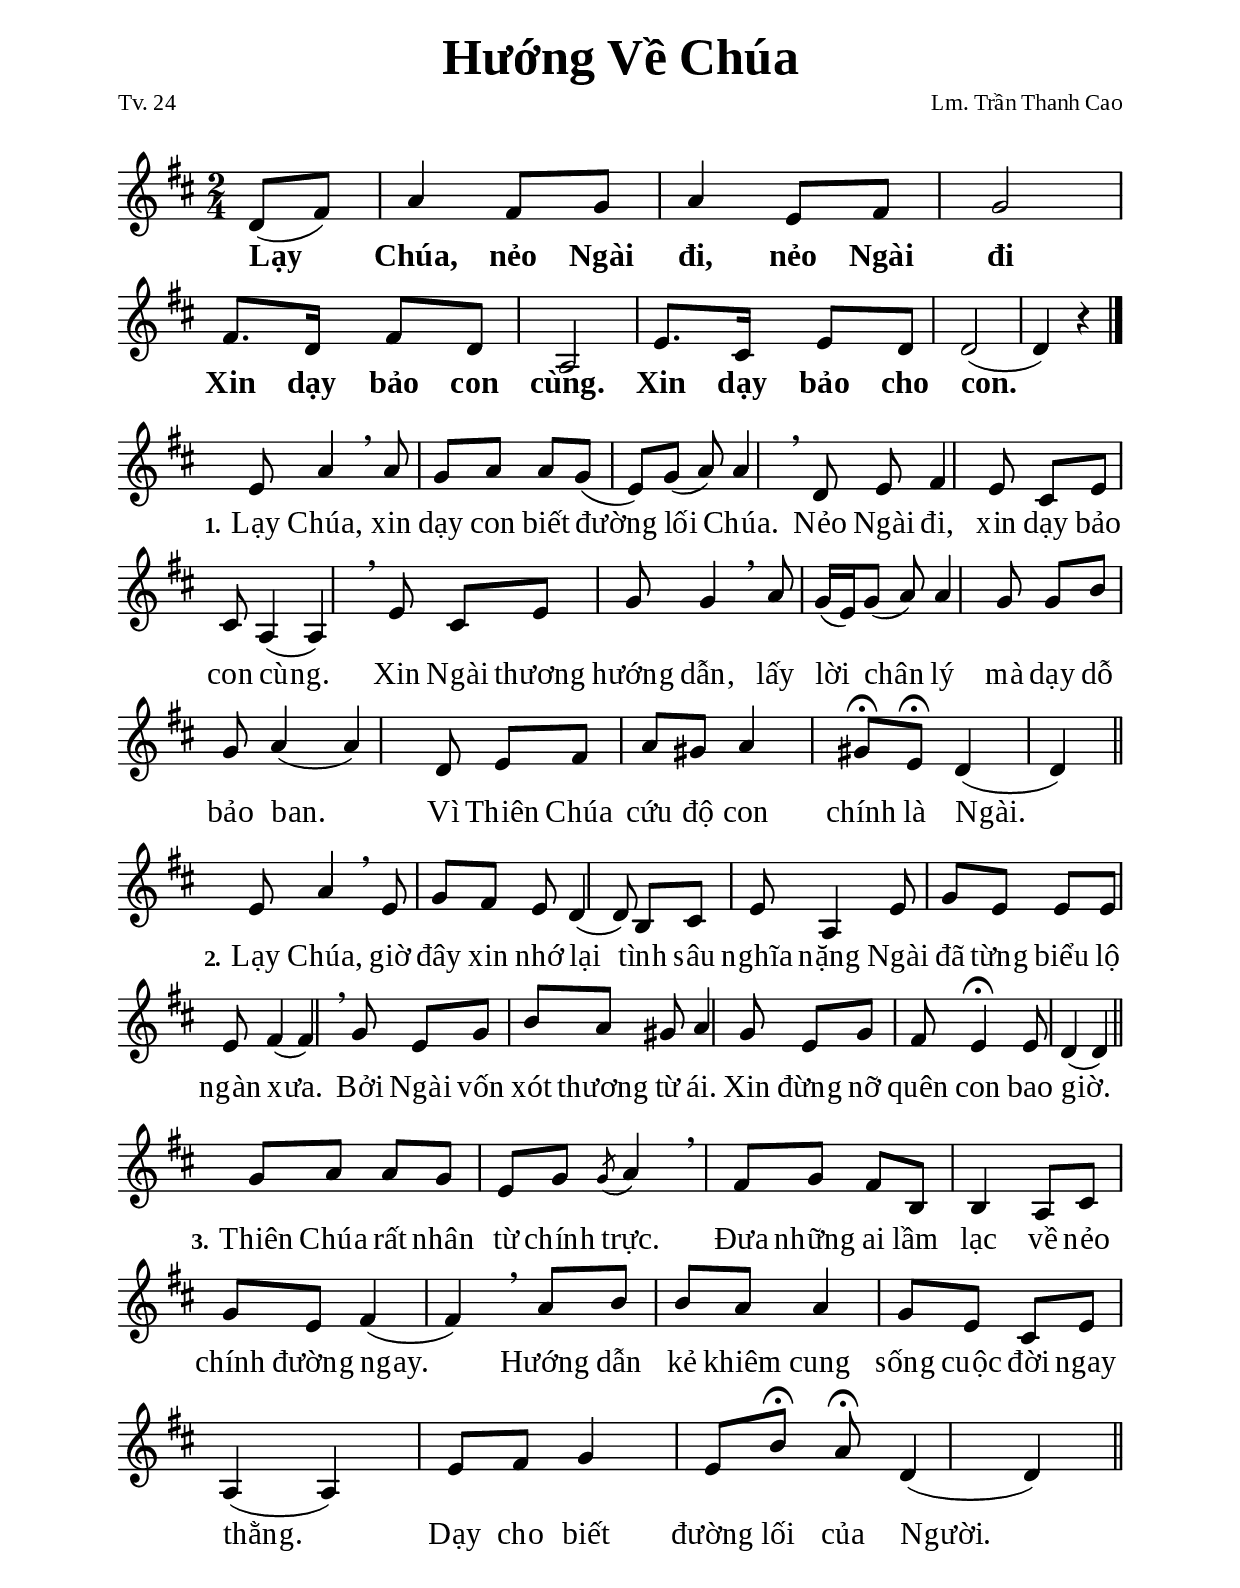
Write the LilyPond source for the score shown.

% Cài đặt chung
\version "2.20.0"
\include "english.ly"

\header {
  title = \markup { \fontsize #3 "Hướng Về Chúa" }
  poet = "Tv. 24"
  composer = "Lm. Trần Thanh Cao"
  arranger = " "
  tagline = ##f
}

\paper {
  #(set-paper-size "a4")
  top-margin = 10\mm
  bottom-margin = 10\mm
  left-margin = 20\mm
  right-margin = 20\mm
  indent = #0
  #(define fonts
    (make-pango-font-tree
      "Liberation Serif"
      "Liberation Serif"
      "Liberation Serif"
      (/ 20 20)))
  page-count = #1
}

% Nhạc điệp khúc
nhacDiepKhuc = \relative c' {
  \partial 4 d8 (fs) |
  a4 fs8 g |
  a4 e8 fs |
  g2 |
  fs8. d16 fs8 d |
  a2 |
  e'8. cs16 e8 d |
  d2 ( |
  d4) r \bar "|."
}

% Nhạc phiên khúc
nhacPhienKhucMot = \relative c' {
  e8 a4 \breathe
  a8 g a a g (e) g (a) a4 \breathe
  d,8 e fs4 e8 cs e cs a4 (a) \breathe
  e'8 cs e g g4 \breathe
  a8 g16 (e) g8 (a) a4 g8 g b g a4 (a)
  d,8 e fs a gs a4 gs8 \fermata e \fermata d4 (d) \bar "||"
}

nhacPhienKhucHai = \relative c' {
  e8 a4 \breathe
  e8 g fs e d4 (d8) b cs e a,4
  e'8 g e e e e fs4 (fs) \breathe
  g8 e g b a gs a4
  g8 e g fs e4 \fermata e8 d4 (d) \bar "||"
}

nhacPhienKhucBa = \relative c'' {
  g8 a a g e g \acciaccatura g8 a4 \breathe
  fs8 g fs b, b4 a8 cs g' e fs4 (fs) \breathe
  a8 b b a a4 g8 e cs e a,4 (a)
  e'8 fs g4 e8 b' \fermata a \fermata d,4 (d) \bar "||"
}

% Lời điệp khúc
loiDiepKhuc = \lyricmode {
  Lạy Chúa, nẻo Ngài đi, nẻo Ngài đi
  Xin dạy bảo con cùng.
  Xin dạy bảo cho con.
}

% Lời phiên khúc
loiPhienKhucMot = \lyricmode {
  \set stanza = #"1."
  Lạy Chúa, xin dạy con biết đường lối Chúa.
  Nẻo Ngài đi, xin dạy bảo con cùng.
  Xin Ngài thương hướng dẫn,
  lấy lời chân lý mà dạy dỗ bảo ban.
  Vì Thiên Chúa cứu độ con chính là Ngài.
}

loiPhienKhucHai = \lyricmode {
  \set stanza = #"2."
  Lạy Chúa, giờ đây xin nhớ lại tình sâu nghĩa nặng
  Ngài đã từng biểu lộ ngàn xưa.
  Bởi Ngài vốn xót thương từ ái.
  Xin đừng nỡ quên con bao giờ.
}

loiPhienKhucBa = \lyricmode {
  \set stanza = #"3."
  Thiên Chúa rất nhân từ chính trực.
  Đưa những ai lầm lạc về nẻo chính đường ngay.
  Hướng dẫn kẻ khiêm cung sống cuộc đời ngay thằng.
  Dạy cho biết đường lối của Người.
}


% Dàn trang
\score {
  \new ChoirStaff <<
    \new Staff = diepKhuc \with {
        \consists "Merge_rests_engraver"
        \magnifyStaff #(magstep +1)
      }
      <<
      \new Voice = beSop {
        \key d \major \time 2/4 \nhacDiepKhuc
      }
    >>
    \new Lyrics \lyricsto beSop \loiDiepKhuc
  >>
  \layout {
    \override Lyrics.LyricText.font-series = #'bold
    \override Lyrics.LyricText.font-size = #+3
    \override Lyrics.LyricSpace.minimum-distance = #3.0
    \override Score.BarNumber.break-visibility = ##(#f #f #f)
    \override Score.SpacingSpanner.uniform-stretching = ##t
  }
}

\score {
  \new ChoirStaff <<
    \new Staff = phienKhuc \with {
        \magnifyStaff #(magstep +1)
      }
      <<
      \new Voice = beSop {
        \key d \major \time 2/4 \nhacPhienKhucMot
      }
    >>
    \new Lyrics \lyricsto beSop \loiPhienKhucMot
  >>
  \layout {
    \override Staff.TimeSignature.transparent = ##t
    \override Lyrics.LyricText.font-size = #+3
    \override Lyrics.LyricSpace.minimum-distance = #0.5
    \override Score.BarNumber.break-visibility = ##(#f #f #f)
    \override Score.SpacingSpanner.uniform-stretching = ##t
    \set Score.barAlways = ##t
    \set Score.defaultBarType = ""
  } 
}

\score {
  \new ChoirStaff <<
    \new Staff = phienKhuc \with {
        \magnifyStaff #(magstep +1)
      }
      <<
      \new Voice = beSop {
        \key d \major \time 2/4 \nhacPhienKhucHai
      }
    >>
    \new Lyrics \lyricsto beSop \loiPhienKhucHai
  >>
  \layout {
    \override Staff.TimeSignature.transparent = ##t
    \override Lyrics.LyricText.font-size = #+3
    \override Lyrics.LyricSpace.minimum-distance = #0.5
    \override Score.BarNumber.break-visibility = ##(#f #f #f)
    \override Score.SpacingSpanner.uniform-stretching = ##t
    \set Score.barAlways = ##t
    \set Score.defaultBarType = ""
  } 
}

\score {
  \new ChoirStaff <<
    \new Staff = phienKhuc \with {
        \magnifyStaff #(magstep +1)
      }
      <<
      \new Voice = beSop {
        \key d \major \time 2/4 \nhacPhienKhucBa
      }
    >>
    \new Lyrics \lyricsto beSop \loiPhienKhucBa
  >>
  \layout {
    \override Staff.TimeSignature.transparent = ##t
    \override Lyrics.LyricText.font-size = #+3
    \override Lyrics.LyricSpace.minimum-distance = #0.5
    \override Score.BarNumber.break-visibility = ##(#f #f #f)
    \override Score.SpacingSpanner.uniform-stretching = ##t
    \set Score.barAlways = ##t
    \set Score.defaultBarType = ""
  } 
}
